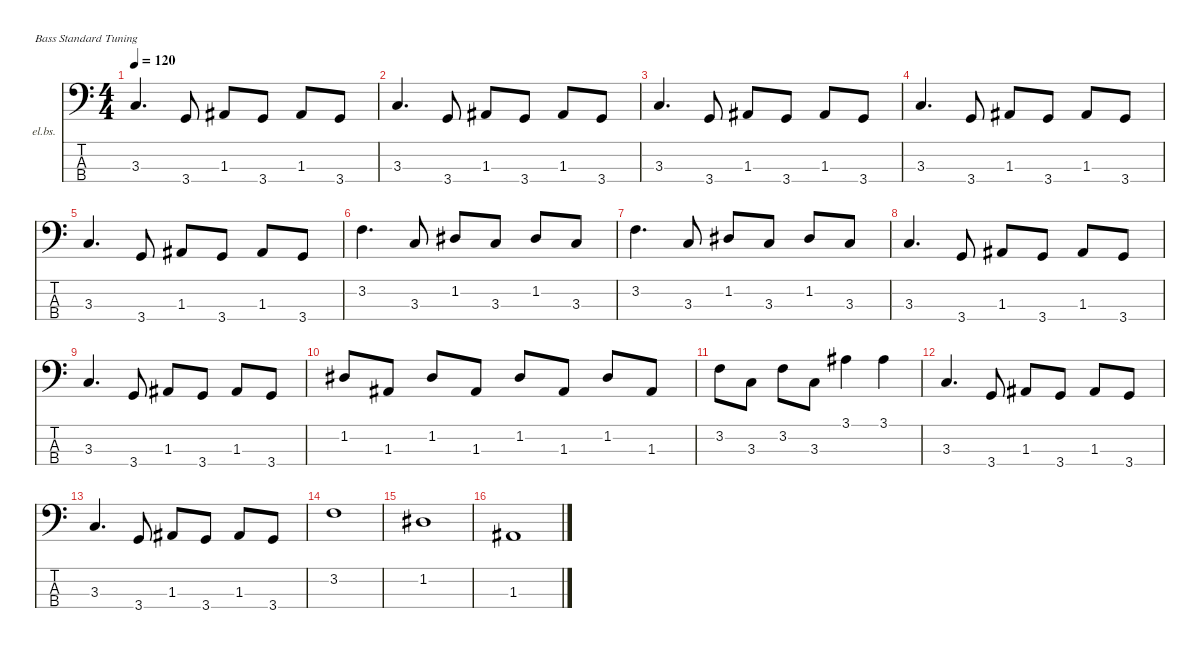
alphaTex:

\defaultSystemsLayout 4
\hideDynamics
\bracketExtendMode nobrackets
\firstSystemTrackNameOrientation horizontal
\otherSystemsTrackNameOrientation horizontal
\track ("Bass" "el.bs.") {instrument electricbassfinger}
\staff {score tabs}
\tuning (G2 D2 A1 E1)
\ts (4 4)
\tempo 120
\clef f4
\ks c
3.3.4{d dy f} 3.4.8 1.3{acc #}.8 3.4.8 1.3{acc #}.8 3.4.8 |
3.3.4{d} 3.4.8 1.3{acc #}.8 3.4.8 1.3{acc #}.8 3.4.8 |
3.3.4{d} 3.4.8 1.3{acc #}.8 3.4.8 1.3{acc #}.8 3.4.8 |
3.3.4{d} 3.4.8 1.3{acc #}.8 3.4.8 1.3{acc #}.8 3.4.8 |
3.3.4{d} 3.4.8 1.3{acc #}.8 3.4.8 1.3{acc #}.8 3.4.8 |
3.2.4{d} 3.3.8 1.2{acc #}.8 3.3.8 1.2{acc #}.8 3.3.8 |
3.2.4{d} 3.3.8 1.2{acc #}.8 3.3.8 1.2{acc #}.8 3.3.8 |
3.3.4{d} 3.4.8 1.3{acc #}.8 3.4.8 1.3{acc #}.8 3.4.8 |
3.3.4{d} 3.4.8 1.3{acc #}.8 3.4.8 1.3{acc #}.8 3.4.8 |
1.2{acc #}.8 1.3{acc #}.8 1.2{acc #}.8 1.3{acc #}.8 1.2{acc #}.8 1.3{acc #}.8 1.2{acc #}.8 1.3{acc #}.8 |
3.2.8 3.3.8 3.2.8 3.3.8 3.1{acc #}.4 3.1{acc #}.4 |
3.3.4{d} 3.4.8 1.3{acc #}.8 3.4.8 1.3{acc #}.8 3.4.8 |
3.3.4{d} 3.4.8 1.3{acc #}.8 3.4.8 1.3{acc #}.8 3.4.8 |
3.2.1 |
1.2{acc #}.1 |
1.3{acc #}.1
